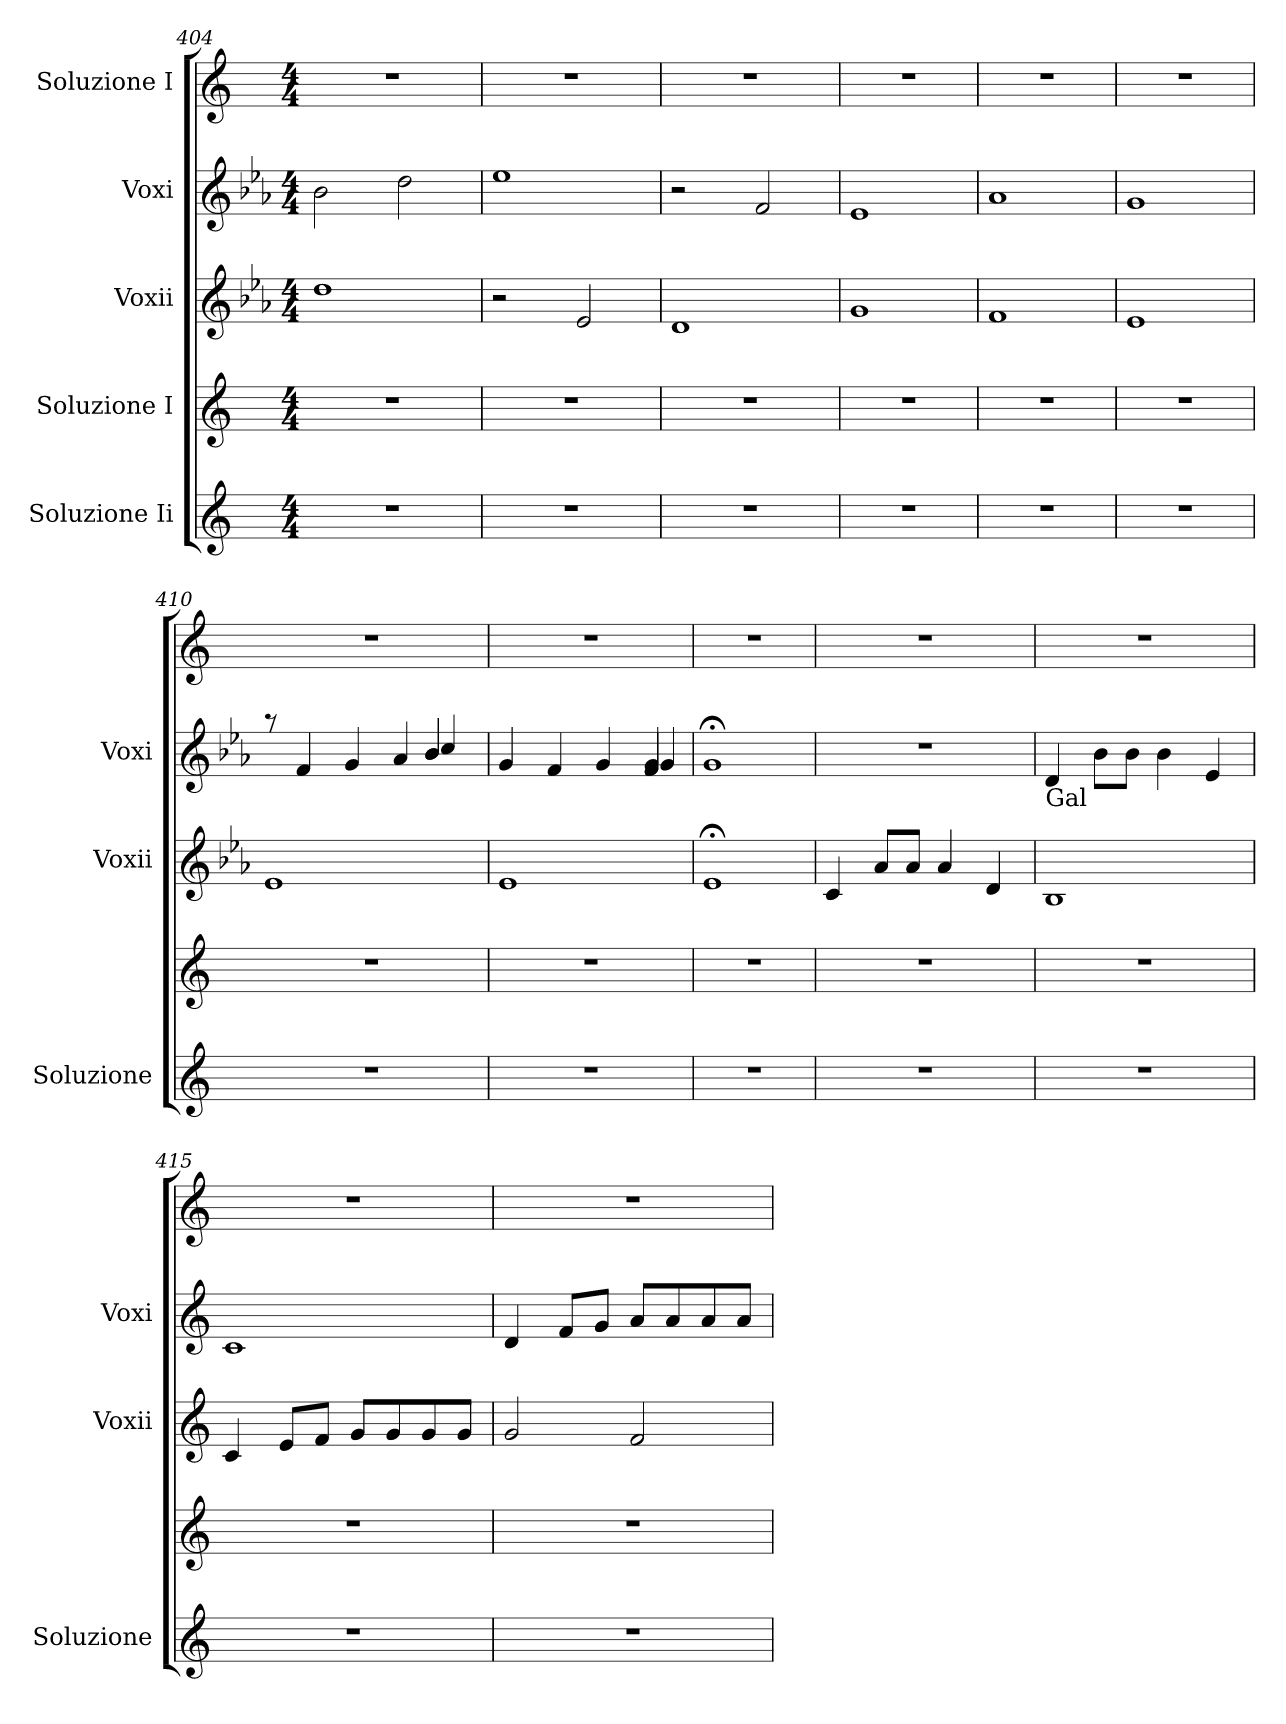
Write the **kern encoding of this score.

**kern	**kern	**kern	**kern	**kern
*part5	*part4	*part3	*part2	*part1
*staff5	*staff4	*staff3	*staff2	*staff1
*I"Soluzione Ii	*I"Soluzione I	*I"Voxii	*I"Voxi	*I"Soluzione I
*I'Soluzione	*	*I'Voxii	*I'Voxi	*
*clefG2	*clefG2	*clefG2	*clefG2	*clefG2
*k[]	*k[]	*k[b-e-a-]	*k[b-e-a-]	*k[]
*C:	*C:	*E-:	*E-:	*C:
*M4/4	*M4/4	*M4/4	*M4/4	*M4/4
=404	=404	=404	=404	=404
1r	1r	1dd	2b-\	1r
.	.	.	2dd\	.
!!LO:LB:g=z
=405	=405	=405	=405	=405
1r	1r	2r	1ee-	1r
.	.	2e-/	.	.
=406	=406	=406	=406	=406
1r	1r	1d	2r	1r
.	.	.	2f/	.
=407	=407	=407	=407	=407
1r	1r	1g	1e-	1r
=408	=408	=408	=408	=408
1r	1r	1f	1a-	1r
=409	=409	=409	=409	=409
1r	1r	1e-	1g	1r
=410	=410	=410	=410	=410
*	*	*	*^	*
*	*	*	*	*^	*
*	*	*	*	*	*^	*
1r	1r	1e-	8raa	2.ryy	2.ryy	2.ryy	1r
.	.	.	4f/	.	.	.	.
.	.	.	4g/	.	.	.	.
.	.	.	4a-/	.	.	.	.
.	.	.	.	4b-/	4cc/	4b-/	.
.	.	.	8ryy	.	.	.	.
=411	=411	=411	=411	=411	=411	=411	=411
1r	1r	1e-	4g/	2.ryy	2.ryy	2.ryy	1r
.	.	.	4f/	.	.	.	.
.	.	.	4g/	.	.	.	.
.	.	.	4f/	4g/	4f/	4g/	.
*	*	*	*v	*v	*v	*v	*
=412	=412	=412	=412	=412
1r	1r	1e-;	1g;	1r
!!LO:LB:g=z
=413	=413	=413	=413	=413
*	*	*k[]	*k[]	*
*	*	*C:	*C:	*
1r	1r	4c/	1r	1r
.	.	8a/L	.	.
.	.	8a/J	.	.
.	.	4a/	.	.
.	.	4d/	.	.
=414	=414	=414	=414	=414
!	!	!	!LO:TX:b:t=Gal	!
1r	1r	1B	4d/	1r
.	.	.	8b\L	.
.	.	.	8b\J	.
.	.	.	4b\	.
.	.	.	4e/	.
=415	=415	=415	=415	=415
1r	1r	4c/	1c	1r
.	.	8e/L	.	.
.	.	8f/J	.	.
.	.	8g/L	.	.
.	.	8g/	.	.
.	.	8g/	.	.
.	.	8g/J	.	.
=416	=416	=416	=416	=416
1r	1r	2g/	4d/	1r
.	.	.	8f/L	.
.	.	.	8g/J	.
.	.	2f/	8a/L	.
.	.	.	8a/	.
.	.	.	8a/	.
.	.	.	8a/J	.
=	=	=	=	=
*-	*-	*-	*-	*-
